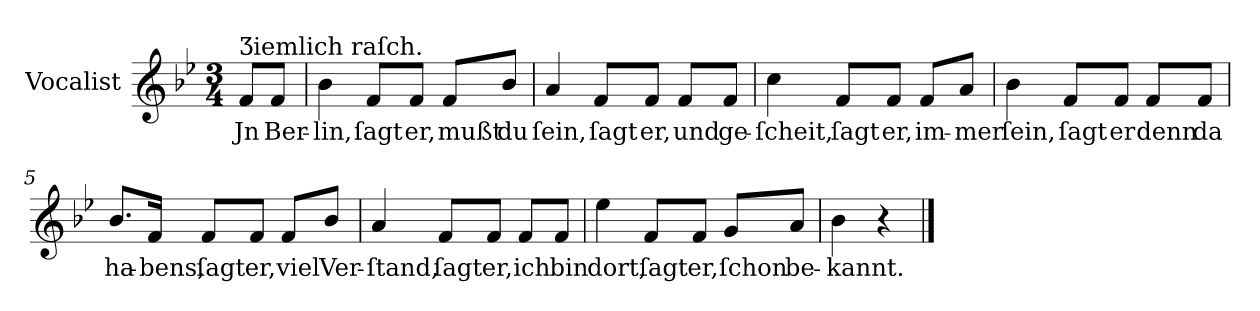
**kern	**text
*part1	*part1
*staff1	*staff1
*I"Vocalist	*
*clefG2	*
*k[b-e-]	*
*B-:	*
*M3/4	*
=	=
!LO:TX:a:t=Ʒiemlich raſch.	!
8f/L	Jn
8f/J	Ber-
=1	=1
4b-	-lin,
8f/L	ſagt
8f/J	er,
8f/L	mußt
8b-/J	du
=2	=2
4a	ſein,
8f/L	ſagt
8f/J	er,
8f/L	und
8f/J	ge-
=3	=3
4cc	-ſcheit,
8f/L	ſagt
8f/J	er,
8f/L	im-
8a/J	-mer
=4	=4
4b-	ſein,
8f/L	ſagt
8f/J	er
8f/L	denn
8f/J	da
=5	=5
8.b-/L	ha-
16f/Jk	-bens,
8f/L	ſagt
8f/J	er,
8f/L	viel
8b-/J	Ver-
=6	=6
4a	-ſtand,
8f/L	ſagt
8f/J	er,
8f/L	ich
8f/J	bin
=7	=7
4ee-	dort,
8f/L	ſagt
8f/J	er,
8g/L	ſchon
8a/J	be-
=8	=8
4b-	-kannt.
4r	.
==	==
*-	*-
